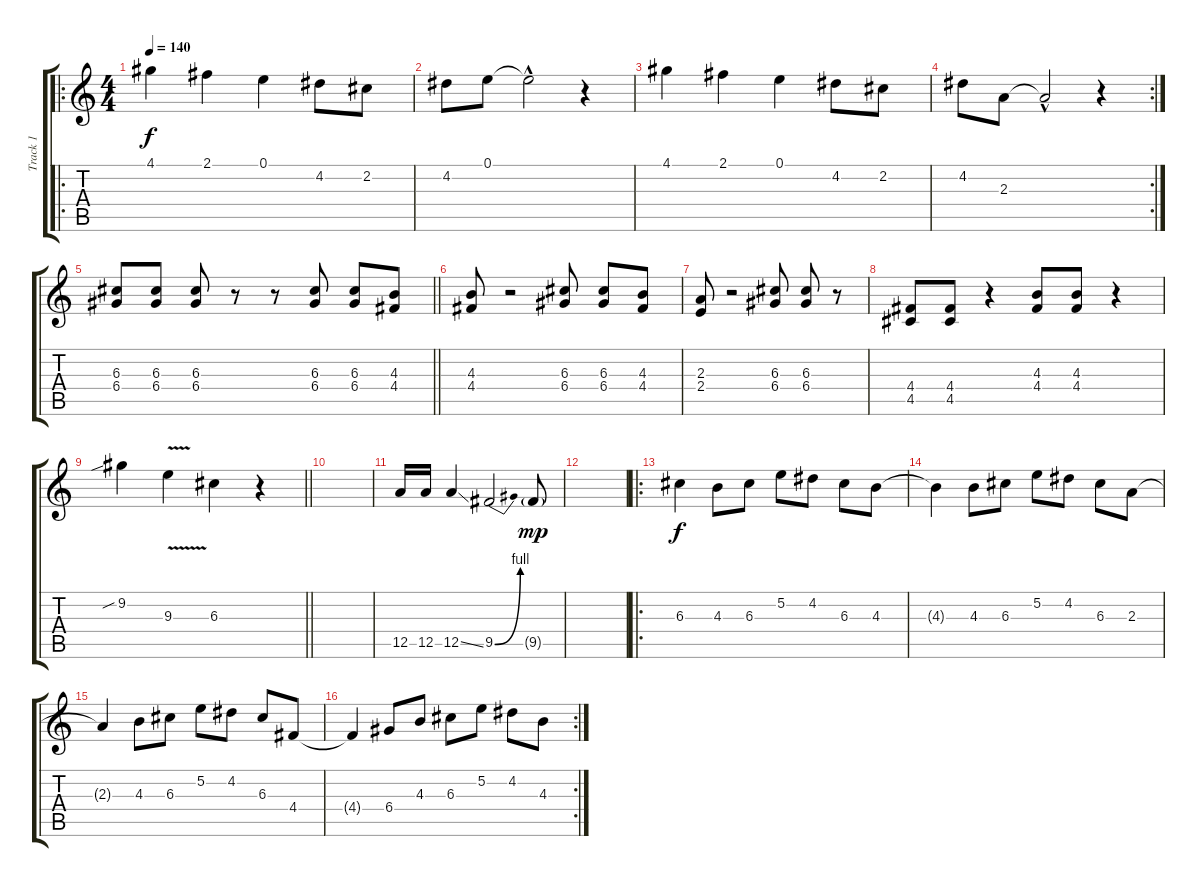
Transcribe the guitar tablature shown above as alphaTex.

\track ("Track 1" "Track 1") {instrument overdrivenguitar}
\staff {score tabs}
\tuning (E4 B3 G3 D3 A2 E2) {hide}
\ro
\ts (4 4)
\tempo 140
\clef g2
\ks c
4.1.4{dy f instrument overdrivenguitar} 2.1.4 0.1.4 4.2.8 2.2.8 |
4.2.8 0.1.8 0.1{hac t}.2 r.4 |
4.1.4 2.1.4 0.1.4 4.2.8 2.2.8 |
\rc 2
4.2.8 2.3.8 2.3{hac t}.2 r.4 |
\barLineRight lightlight
(6.3 6.4).8 (6.3 6.4).8 (6.3 6.4).8 r.8 r.8 (6.3 6.4).8 (6.3 6.4).8 (4.3 4.4).8 |
(4.3 4.4).8 r.2 (6.3 6.4).8 (6.3 6.4).8 (4.3 4.4).8 |
(2.3 2.4).8 r.2 (6.3 6.4).8 (6.3 6.4).8 r.8 |
(4.4 4.5).8 (4.4 4.5).8 r.4 (4.3 4.4).8 (4.3 4.4).8 r.4 |
\barLineRight lightlight
9.2{sib}.4 9.3{v}.4 6.3.4 r.4 |
|
12.5.16 12.5.16 12.5{ss}.4 9.5{be (bend 0 0 60 4)}.2 9.5{g}.8{dy mp} |
|
\ro
6.3.4{dy f} 4.3.8 6.3.8 5.2.8 4.2.8 6.3.8 4.3.8 |
4.3{t}.4 4.3.8 6.3.8 5.2.8 4.2.8 6.3.8 2.3.8 |
2.3{t}.4 4.3.8 6.3.8 5.2.8 4.2.8 6.3.8 4.4.8 |
\rc 2
4.4{t}.4 6.4.8 4.3.8 6.3.8 5.2.8 4.2.8 4.3.8
